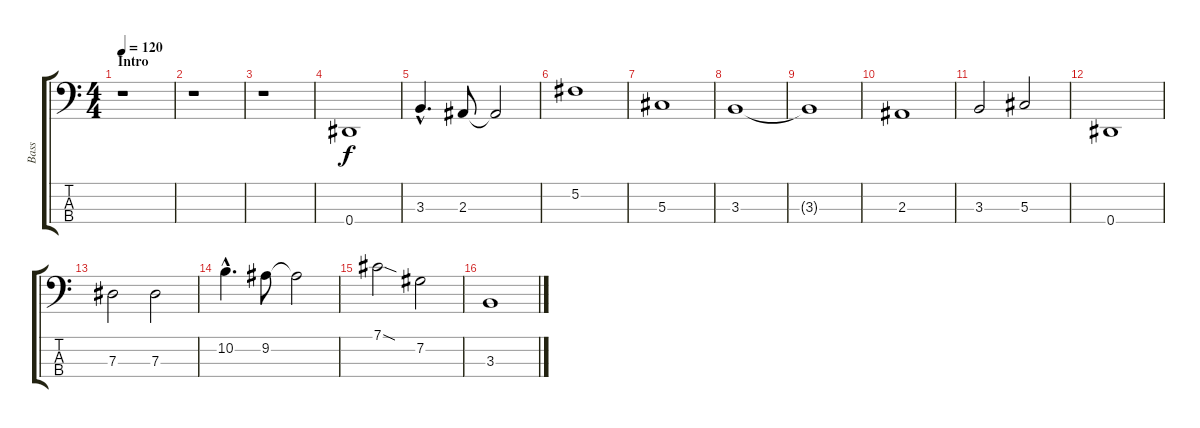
\track ("Bass" "Bass") {instrument electricbasspick}
\staff {score tabs}
\tuning (Gb2 Db2 Ab1 Eb1) {hide}
\ts (4 4)
\section ("" "Intro")
\tempo 120
\clef f4
\ks c
r.1{dy f instrument electricbasspick} |
r.1 |
r.1 |
0.4.1 |
3.3{hac}.4{d} 2.3.8 2.3{t}.2 |
5.2.1 |
5.3.1 |
3.3.1 |
3.3{t}.1 |
2.3.1 |
3.3.2 5.3.2 |
0.4.1 |
7.3.2 7.3.2 |
10.2{hac}.4{d} 9.2.8 9.2{t}.2 |
7.1{sod}.2 7.2.2 |
3.3.1
